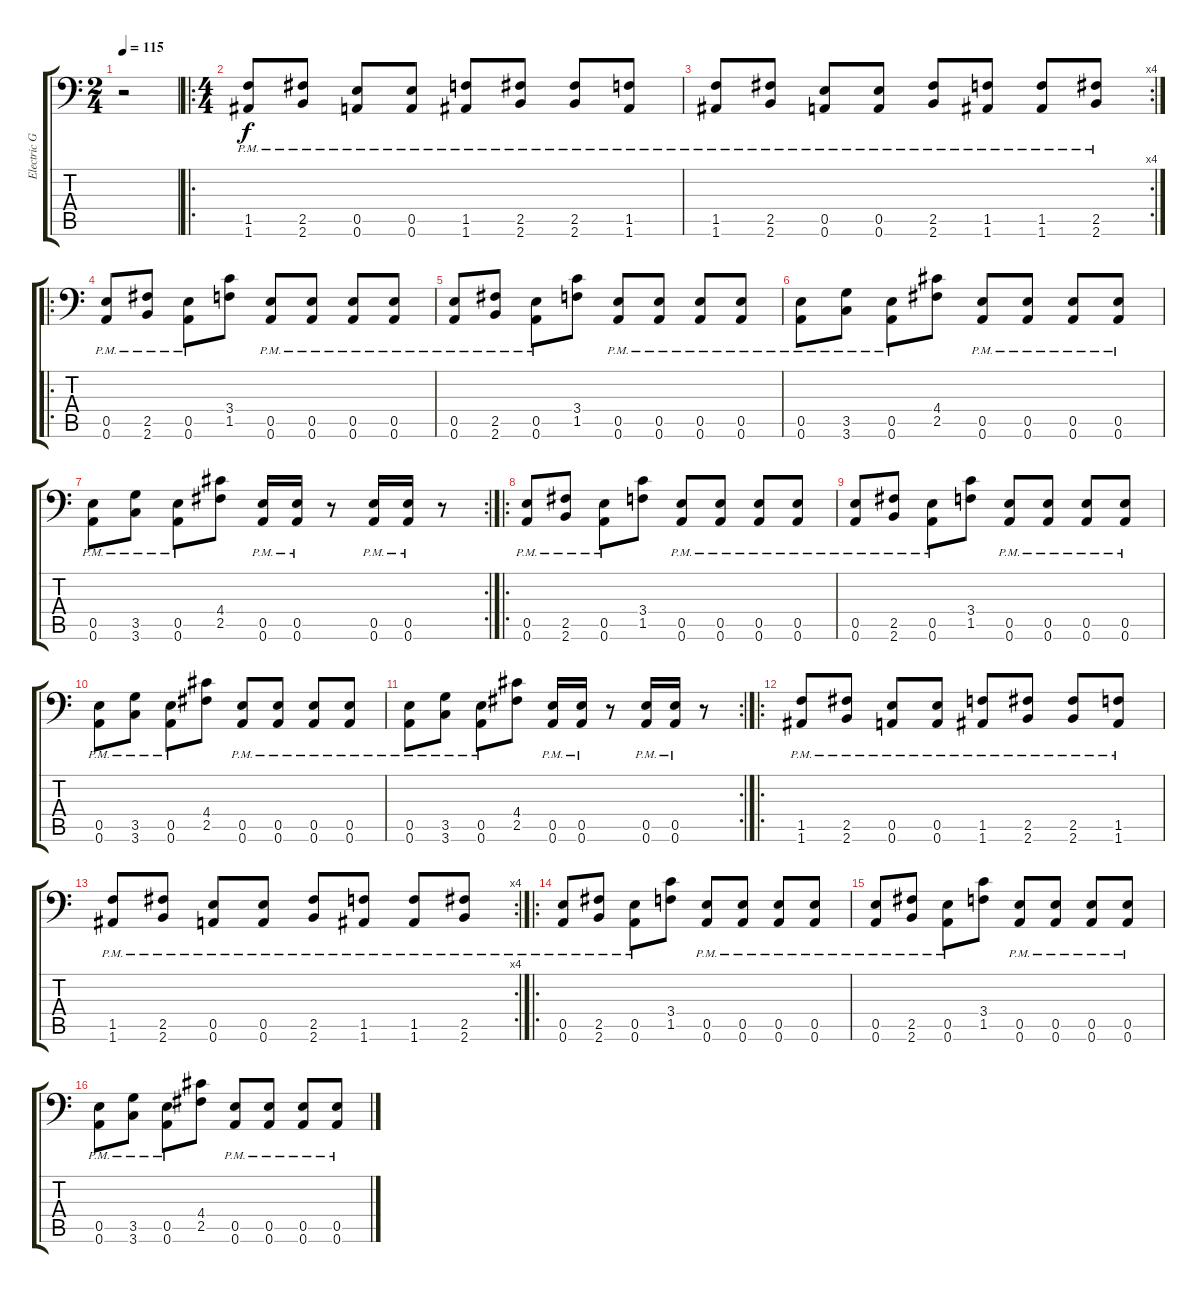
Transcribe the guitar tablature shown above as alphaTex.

\track ("Electric Guitar" "Electric G") {instrument distortionguitar}
\staff {score tabs}
\tuning (B3 Gb3 D3 A2 E2 A1) {hide}
\ts (2 4)
\tempo 115
\clef f4
\ks c
r.2{dy f instrument distortionguitar} |
\ro
\ts (4 4)
(1.5{pm} 1.6{pm}).8 (2.5{pm} 2.6{pm}).8 (0.5{pm} 0.6{pm}).8 (0.5{pm} 0.6{pm}).8 (1.5{pm} 1.6{pm}).8 (2.5{pm} 2.6{pm}).8 (2.5{pm} 2.6{pm}).8 (1.5{pm} 1.6{pm}).8 |
\rc 4
(1.5{pm} 1.6{pm}).8 (2.5{pm} 2.6{pm}).8 (0.5{pm} 0.6{pm}).8 (0.5{pm} 0.6{pm}).8 (2.5{pm} 2.6{pm}).8 (1.5{pm} 1.6{pm}).8 (1.5{pm} 1.6{pm}).8 (2.5{pm} 2.6{pm}).8 |
\ro
(0.5{pm} 0.6{pm}).8 (2.5{pm} 2.6{pm}).8 (0.5{pm} 0.6{pm}).8 (3.4 1.5).8 (0.5{pm} 0.6{pm}).8 (0.5{pm} 0.6{pm}).8 (0.5{pm} 0.6{pm}).8 (0.5{pm} 0.6{pm}).8 |
(0.5{pm} 0.6{pm}).8 (2.5{pm} 2.6{pm}).8 (0.5{pm} 0.6{pm}).8 (3.4 1.5).8 (0.5{pm} 0.6{pm}).8 (0.5{pm} 0.6{pm}).8 (0.5{pm} 0.6{pm}).8 (0.5{pm} 0.6{pm}).8 |
(0.5{pm} 0.6{pm}).8 (3.5{pm} 3.6{pm}).8 (0.5{pm} 0.6{pm}).8 (4.4 2.5).8 (0.5{pm} 0.6{pm}).8 (0.5{pm} 0.6{pm}).8 (0.5{pm} 0.6{pm}).8 (0.5{pm} 0.6{pm}).8 |
\rc 2
(0.5{pm} 0.6{pm}).8 (3.5{pm} 3.6{pm}).8 (0.5{pm} 0.6{pm}).8 (4.4 2.5).8 (0.5{pm} 0.6{pm}).16 (0.5{pm} 0.6{pm}).16 r.8 (0.5{pm} 0.6{pm}).16 (0.5{pm} 0.6{pm}).16 r.8 |
\ro
(0.5{pm} 0.6{pm}).8 (2.5{pm} 2.6{pm}).8 (0.5{pm} 0.6{pm}).8 (3.4 1.5).8 (0.5{pm} 0.6{pm}).8 (0.5{pm} 0.6{pm}).8 (0.5{pm} 0.6{pm}).8 (0.5{pm} 0.6{pm}).8 |
(0.5{pm} 0.6{pm}).8 (2.5{pm} 2.6{pm}).8 (0.5{pm} 0.6{pm}).8 (3.4 1.5).8 (0.5{pm} 0.6{pm}).8 (0.5{pm} 0.6{pm}).8 (0.5{pm} 0.6{pm}).8 (0.5{pm} 0.6{pm}).8 |
(0.5{pm} 0.6{pm}).8 (3.5{pm} 3.6{pm}).8 (0.5{pm} 0.6{pm}).8 (4.4 2.5).8 (0.5{pm} 0.6{pm}).8 (0.5{pm} 0.6{pm}).8 (0.5{pm} 0.6{pm}).8 (0.5{pm} 0.6{pm}).8 |
\rc 2
(0.5{pm} 0.6{pm}).8 (3.5{pm} 3.6{pm}).8 (0.5{pm} 0.6{pm}).8 (4.4 2.5).8 (0.5{pm} 0.6{pm}).16 (0.5{pm} 0.6{pm}).16 r.8 (0.5{pm} 0.6{pm}).16 (0.5{pm} 0.6{pm}).16 r.8 |
\ro
(1.5{pm} 1.6{pm}).8 (2.5{pm} 2.6{pm}).8 (0.5{pm} 0.6{pm}).8 (0.5{pm} 0.6{pm}).8 (1.5{pm} 1.6{pm}).8 (2.5{pm} 2.6{pm}).8 (2.5{pm} 2.6{pm}).8 (1.5{pm} 1.6{pm}).8 |
\rc 4
(1.5{pm} 1.6{pm}).8 (2.5{pm} 2.6{pm}).8 (0.5{pm} 0.6{pm}).8 (0.5{pm} 0.6{pm}).8 (2.5{pm} 2.6{pm}).8 (1.5{pm} 1.6{pm}).8 (1.5{pm} 1.6{pm}).8 (2.5{pm} 2.6{pm}).8 |
\ro
(0.5{pm} 0.6{pm}).8 (2.5{pm} 2.6{pm}).8 (0.5{pm} 0.6{pm}).8 (3.4 1.5).8 (0.5{pm} 0.6{pm}).8 (0.5{pm} 0.6{pm}).8 (0.5{pm} 0.6{pm}).8 (0.5{pm} 0.6{pm}).8 |
(0.5{pm} 0.6{pm}).8 (2.5{pm} 2.6{pm}).8 (0.5{pm} 0.6{pm}).8 (3.4 1.5).8 (0.5{pm} 0.6{pm}).8 (0.5{pm} 0.6{pm}).8 (0.5{pm} 0.6{pm}).8 (0.5{pm} 0.6{pm}).8 |
(0.5{pm} 0.6{pm}).8 (3.5{pm} 3.6{pm}).8 (0.5{pm} 0.6{pm}).8 (4.4 2.5).8 (0.5{pm} 0.6{pm}).8 (0.5{pm} 0.6{pm}).8 (0.5{pm} 0.6{pm}).8 (0.5{pm} 0.6{pm}).8
